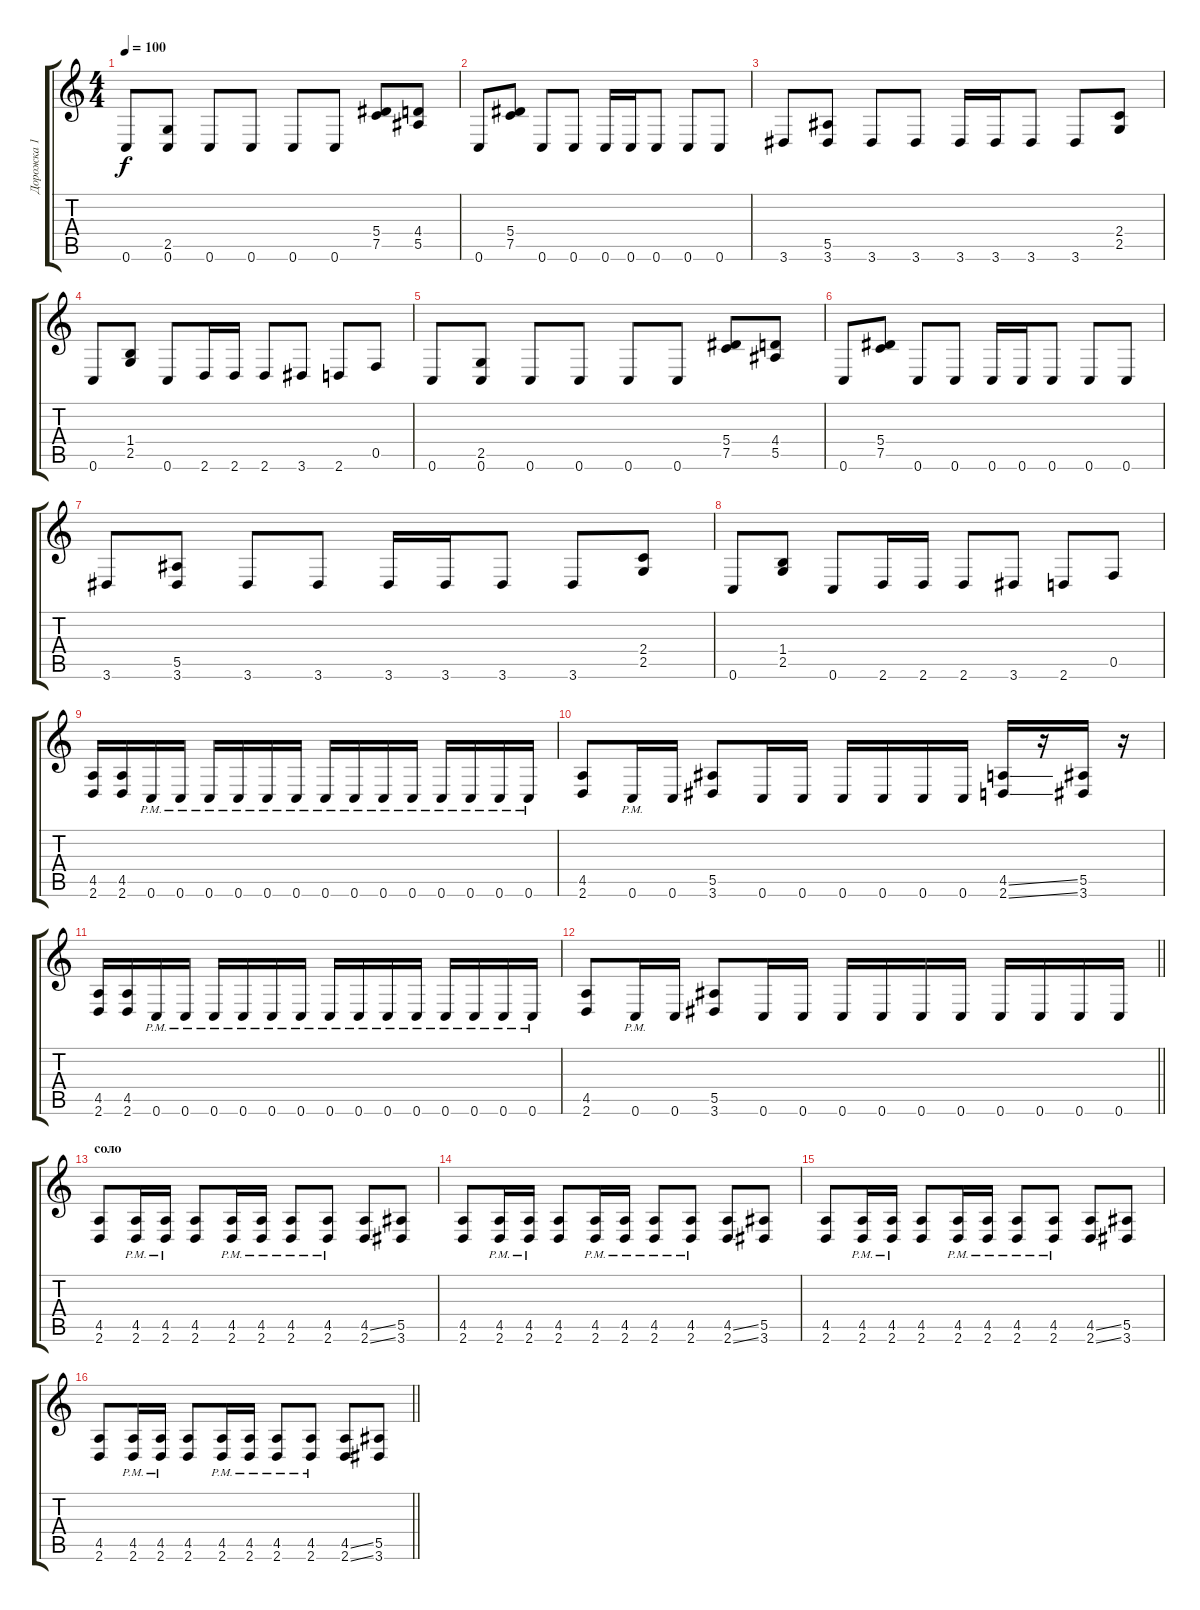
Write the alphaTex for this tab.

\track ("Дорожка 1" "Дорожка 1") {instrument distortionguitar}
\staff {score tabs}
\tuning (C4 G3 Eb3 Bb2 F2 C2) {hide}
\ts (4 4)
\tempo 100
\clef g2
\ks c
0.6.8{dy f} (2.5 0.6).8 0.6.8 0.6.8 0.6.8 0.6.8 (5.4 7.5).8 (4.4 5.5).8 |
0.6.8 (5.4 7.5).8 0.6.8 0.6.8 0.6.16 0.6.16 0.6.8 0.6.8 0.6.8 |
3.6.8 (5.5 3.6).8 3.6.8 3.6.8 3.6.16 3.6.16 3.6.8 3.6.8 (2.4 2.5).8 |
0.6.8 (1.4 2.5).8 0.6.8 2.6.16 2.6.16 2.6.8 3.6.8 2.6.8 0.5.8 |
0.6.8 (2.5 0.6).8 0.6.8 0.6.8 0.6.8 0.6.8 (5.4 7.5).8 (4.4 5.5).8 |
0.6.8 (5.4 7.5).8 0.6.8 0.6.8 0.6.16 0.6.16 0.6.8 0.6.8 0.6.8 |
3.6.8 (5.5 3.6).8 3.6.8 3.6.8 3.6.16 3.6.16 3.6.8 3.6.8 (2.4 2.5).8 |
0.6.8 (1.4 2.5).8 0.6.8 2.6.16 2.6.16 2.6.8 3.6.8 2.6.8 0.5.8 |
(4.5 2.6).16 (4.5 2.6).16 0.6{pm}.16 0.6{pm}.16 0.6{pm}.16 0.6{pm}.16 0.6{pm}.16 0.6{pm}.16 0.6{pm}.16 0.6{pm}.16 0.6{pm}.16 0.6{pm}.16 0.6{pm}.16 0.6{pm}.16 0.6{pm}.16 0.6{pm}.16 |
(4.5 2.6).8 0.6{pm}.16 0.6.16 (5.5 3.6).8 0.6.16 0.6.16 0.6.16 0.6.16 0.6.16 0.6.16 (4.5{ss} 2.6{ss}).16 r.16 (5.5 3.6).16 r.16 |
(4.5 2.6).16 (4.5 2.6).16 0.6{pm}.16 0.6{pm}.16 0.6{pm}.16 0.6{pm}.16 0.6{pm}.16 0.6{pm}.16 0.6{pm}.16 0.6{pm}.16 0.6{pm}.16 0.6{pm}.16 0.6{pm}.16 0.6{pm}.16 0.6{pm}.16 0.6{pm}.16 |
\barLineRight lightlight
(4.5 2.6).8 0.6{pm}.16 0.6.16 (5.5 3.6).8 0.6.16 0.6.16 0.6.16 0.6.16 0.6.16 0.6.16 0.6.16 0.6.16 0.6.16 0.6.16 |
\section ("" "соло")
(4.5 2.6).8 (4.5{pm} 2.6{pm}).16 (4.5{pm} 2.6{pm}).16 (4.5 2.6).8 (4.5{pm} 2.6{pm}).16 (4.5{pm} 2.6{pm}).16 (4.5{pm} 2.6{pm}).8 (4.5{pm} 2.6{pm}).8 (4.5{ss} 2.6{ss}).8 (5.5 3.6).8 |
(4.5 2.6).8 (4.5{pm} 2.6{pm}).16 (4.5{pm} 2.6{pm}).16 (4.5 2.6).8 (4.5{pm} 2.6{pm}).16 (4.5{pm} 2.6{pm}).16 (4.5{pm} 2.6{pm}).8 (4.5{pm} 2.6{pm}).8 (4.5{ss} 2.6{ss}).8 (5.5 3.6).8 |
(4.5 2.6).8 (4.5{pm} 2.6{pm}).16 (4.5{pm} 2.6{pm}).16 (4.5 2.6).8 (4.5{pm} 2.6{pm}).16 (4.5{pm} 2.6{pm}).16 (4.5{pm} 2.6{pm}).8 (4.5{pm} 2.6{pm}).8 (4.5{ss} 2.6{ss}).8 (5.5 3.6).8 |
\barLineRight lightlight
(4.5 2.6).8 (4.5{pm} 2.6{pm}).16 (4.5{pm} 2.6{pm}).16 (4.5 2.6).8 (4.5{pm} 2.6{pm}).16 (4.5{pm} 2.6{pm}).16 (4.5{pm} 2.6{pm}).8 (4.5{pm} 2.6{pm}).8 (4.5{ss} 2.6{ss}).8 (5.5 3.6).8
